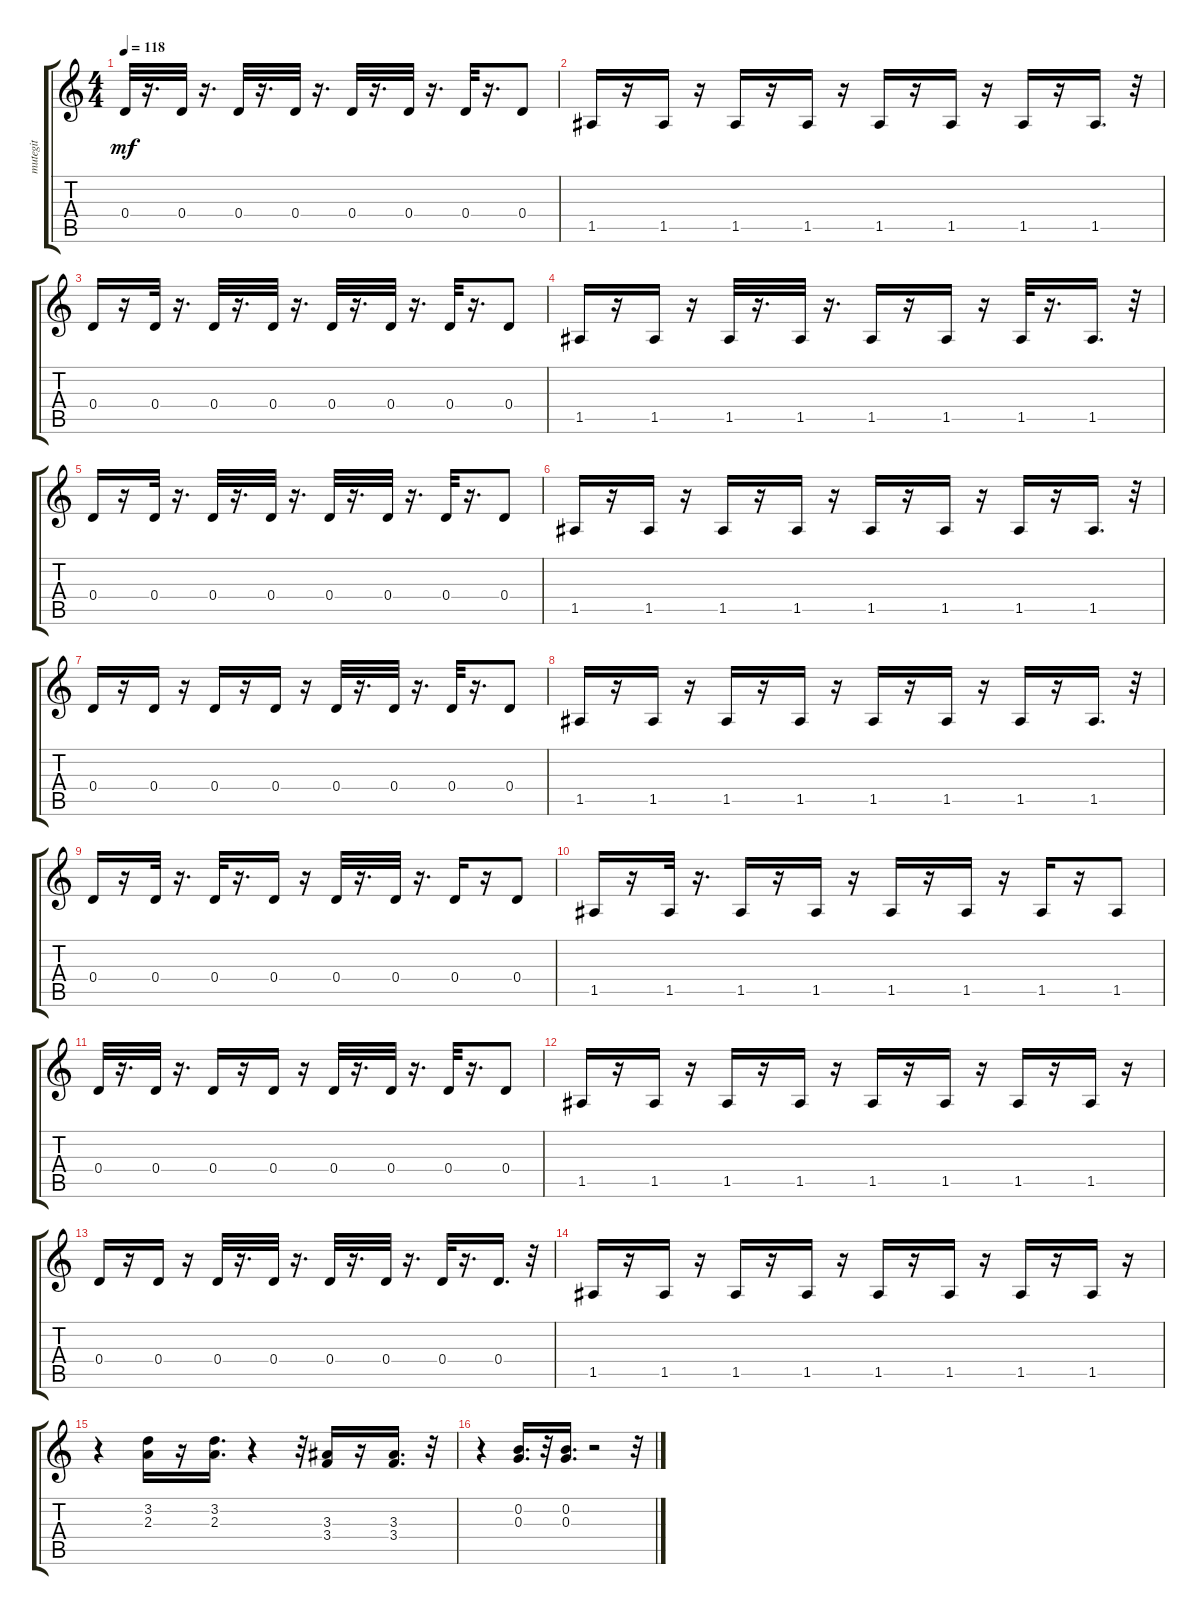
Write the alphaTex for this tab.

\track ("mutegit" "mutegit") {instrument electricguitarmuted}
\staff {score tabs}
\tuning (E4 B3 G3 D3 A2 E2) {hide}
\ts (4 4)
\tempo 118
\clef g2
\ks c
0.4.32{dy mf} r.16{d} 0.4.32 r.16{d} 0.4.32 r.16{d} 0.4.32 r.16{d} 0.4.32 r.16{d} 0.4.32 r.16{d} 0.4.32 r.16{d} 0.4.8 |
1.5.16 r.16 1.5.16 r.16 1.5.16 r.16 1.5.16 r.16 1.5.16 r.16 1.5.16 r.16 1.5.16 r.16 1.5.16{d} r.32 |
0.4.16 r.16 0.4.32 r.16{d} 0.4.32 r.16{d} 0.4.32 r.16{d} 0.4.32 r.16{d} 0.4.32 r.16{d} 0.4.32 r.16{d} 0.4.8 |
1.5.16 r.16 1.5.16 r.16 1.5.32 r.16{d} 1.5.32 r.16{d} 1.5.16 r.16 1.5.16 r.16 1.5.32 r.16{d} 1.5.16{d} r.32 |
0.4.16 r.16 0.4.32 r.16{d} 0.4.32 r.16{d} 0.4.32 r.16{d} 0.4.32 r.16{d} 0.4.32 r.16{d} 0.4.32 r.16{d} 0.4.8 |
1.5.16 r.16 1.5.16 r.16 1.5.16 r.16 1.5.16 r.16 1.5.16 r.16 1.5.16 r.16 1.5.16 r.16 1.5.16{d} r.32 |
0.4.16 r.16 0.4.16 r.16 0.4.16 r.16 0.4.16 r.16 0.4.32 r.16{d} 0.4.32 r.16{d} 0.4.32 r.16{d} 0.4.8 |
1.5.16 r.16 1.5.16 r.16 1.5.16 r.16 1.5.16 r.16 1.5.16 r.16 1.5.16 r.16 1.5.16 r.16 1.5.16{d} r.32 |
0.4.16 r.16 0.4.32 r.16{d} 0.4.32 r.16{d} 0.4.16 r.16 0.4.32 r.16{d} 0.4.32 r.16{d} 0.4.16 r.16 0.4.8 |
1.5.16 r.16 1.5.32 r.16{d} 1.5.16 r.16 1.5.16 r.16 1.5.16 r.16 1.5.16 r.16 1.5.16 r.16 1.5.8 |
0.4.32 r.16{d} 0.4.32 r.16{d} 0.4.16 r.16 0.4.16 r.16 0.4.32 r.16{d} 0.4.32 r.16{d} 0.4.32 r.16{d} 0.4.8 |
1.5.16 r.16 1.5.16 r.16 1.5.16 r.16 1.5.16 r.16 1.5.16 r.16 1.5.16 r.16 1.5.16 r.16 1.5.16 r.16 |
0.4.16 r.16 0.4.16 r.16 0.4.32 r.16{d} 0.4.32 r.16{d} 0.4.32 r.16{d} 0.4.32 r.16{d} 0.4.32 r.16{d} 0.4.16{d} r.32 |
1.5.16 r.16 1.5.16 r.16 1.5.16 r.16 1.5.16 r.16 1.5.16 r.16 1.5.16 r.16 1.5.16 r.16 1.5.16 r.16 |
r.4 (3.2 2.3).16 r.16 (3.2 2.3).16{d} r.4 r.32 (3.3 3.4).16 r.16 (3.3 3.4).16{d} r.32 |
r.4 (0.2 0.3).16{d} r.32 (0.2 0.3).16{d} r.2 r.32
